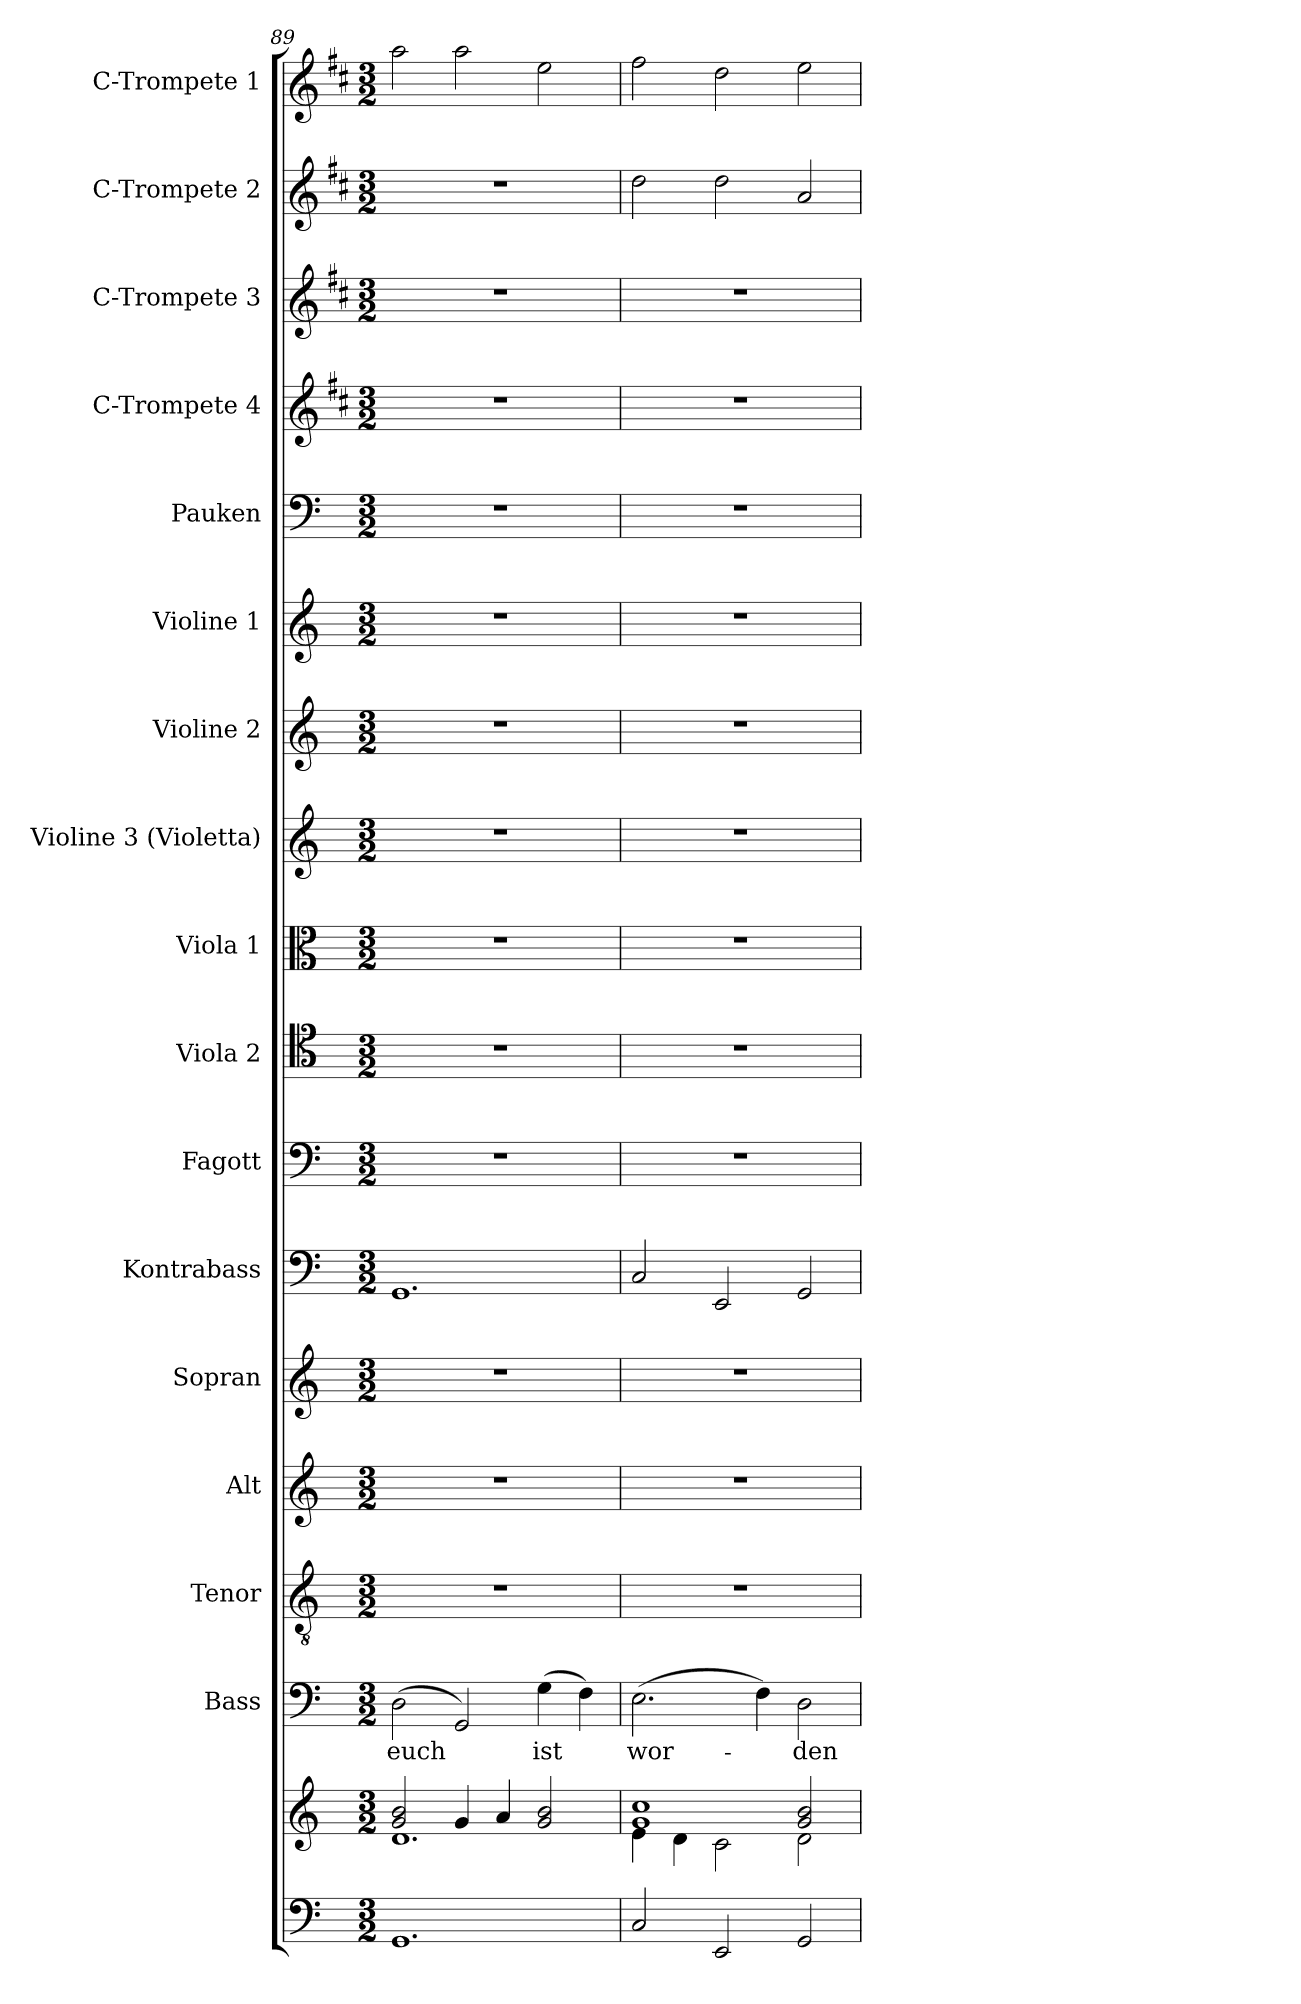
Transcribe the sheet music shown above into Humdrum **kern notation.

**kern	**kern	**kern	**text	**kern	**kern	**kern	**kern	**kern	**kern	**kern	**kern	**kern	**kern	**kern	**kern	**kern	**kern	**kern
*part17	*part17	*part16	*part16	*part15	*part14	*part13	*part12	*part11	*part10	*part9	*part8	*part7	*part6	*part5	*part4	*part3	*part2	*part1
*staff18	*staff17	*staff16	*staff16	*staff15	*staff14	*staff13	*staff12	*staff11	*staff10	*staff9	*staff8	*staff7	*staff6	*staff5	*staff4	*staff3	*staff2	*staff1
*	*	*I"Bass	*	*I"Tenor	*I"Alt	*I"Sopran	*I"Kontrabass	*I"Fagott	*I"Viola 2	*I"Viola 1	*I"Violine 3 (Violetta)	*I"Violine 2	*I"Violine 1	*I"Pauken	*I"C-Trompete 4	*I"C-Trompete 3	*I"C-Trompete 2	*I"C-Trompete 1
*	*	*I'B.	*	*I'T.	*I'A.	*I'S.	*I'Kb.	*I'Fg.	*I'Vla. 2	*I'Vla. 1	*I'Vl. 3	*I'Vl. 2	*I'Vl. 1	*I'Pk.	*I'C Trp. 4	*I'C Trp. 3	*I'C Trp. 2	*I'C Trp. 1
*clefF4	*clefG2	*clefF4	*	*clefGv2	*clefG2	*clefG2	*clefF4	*clefF4	*clefC4	*clefC3	*clefG2	*clefG2	*clefG2	*clefF4	*clefG2	*clefG2	*clefG2	*clefG2
*	*	*	*	*	*	*	*ITrd7c12	*	*	*	*	*	*	*	*ITrd1c2	*ITrd1c2	*ITrd1c2	*ITrd1c2
*k[]	*k[]	*k[]	*	*k[]	*k[]	*k[]	*k[]	*k[]	*k[]	*k[]	*k[]	*k[]	*k[]	*k[]	*k[]	*k[]	*k[]	*k[]
*C:	*C:	*C:	*	*C:	*C:	*C:	*C:	*C:	*C:	*C:	*C:	*C:	*C:	*C:	*C:	*C:	*C:	*C:
*M3/2	*M3/2	*M3/2	*	*M3/2	*M3/2	*M3/2	*M3/2	*M3/2	*M3/2	*M3/2	*M3/2	*M3/2	*M3/2	*M3/2	*M3/2	*M3/2	*M3/2	*M3/2
=89	=89	=89	=89	=89	=89	=89	=89	=89	=89	=89	=89	=89	=89	=89	=89	=89	=89	=89
*	*^	*	*	*	*	*	*	*	*	*	*	*	*	*	*	*	*	*
!	!	!	!	!LO:LY:b	!	!	!	!	!	!	!	!	!	!	!	!	!	!	!
1.GG	2g/ 2b/	1.d	(>2D\	euch	1.r	1.r	1.r	1.GGG	1.r	1.r	1.r	1.r	1.r	1.r	1.r	1.r	1.r	1.r	2gg\
.	4g/	.	2GG/)	.	.	.	.	.	.	.	.	.	.	.	.	.	.	.	2gg\
.	4a/	.	.	.	.	.	.	.	.	.	.	.	.	.	.	.	.	.	.
!	!	!	!	!LO:LY:b	!	!	!	!	!	!	!	!	!	!	!	!	!	!	!
.	2g/ 2b/	.	(>4G\	ist	.	.	.	.	.	.	.	.	.	.	.	.	.	.	2dd\
.	.	.	4F\)	.	.	.	.	.	.	.	.	.	.	.	.	.	.	.	.
=90	=90	=90	=90	=90	=90	=90	=90	=90	=90	=90	=90	=90	=90	=90	=90	=90	=90	=90	=90
!	!	!	!	!LO:LY:b	!	!	!	!	!	!	!	!	!	!	!	!	!	!	!
2C/	1g 1cc	4e\	(>2.E\	wor-	1.r	1.r	1.r	2CC/	1.r	1.r	1.r	1.r	1.r	1.r	1.r	1.r	1.r	2cc\	2ee\
.	.	4d\	.	.	.	.	.	.	.	.	.	.	.	.	.	.	.	.	.
2EE/	.	2c\	.	.	.	.	.	2EEE/	.	.	.	.	.	.	.	.	.	2cc\	2cc\
.	.	.	4F\)	.	.	.	.	.	.	.	.	.	.	.	.	.	.	.	.
!	!	!	!	!LO:LY:b	!	!	!	!	!	!	!	!	!	!	!	!	!	!	!
2GG/	2g/ 2b/	2d\	2D\	-den	.	.	.	2GGG/	.	.	.	.	.	.	.	.	.	2g/	2dd\
*	*v	*v	*	*	*	*	*	*	*	*	*	*	*	*	*	*	*	*	*
=	=	=	=	=	=	=	=	=	=	=	=	=	=	=	=	=	=	=
*-	*-	*-	*-	*-	*-	*-	*-	*-	*-	*-	*-	*-	*-	*-	*-	*-	*-	*-
